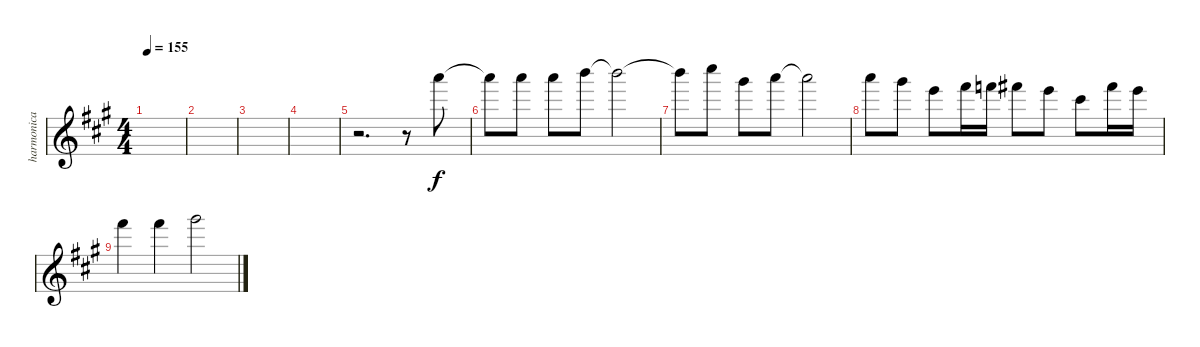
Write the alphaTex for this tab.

\track ("harmonica" "harmonica") {instrument synthbass1}
\staff {score}
\tuning (E4 B3 G3 D3 A2 E2 B1) {hide}
\ts (4 4)
\tempo 155
\clef g2
\ks a
|
|
|
|
r.2{d} r.8 17.1.8{dy f} |
17.1{t}.8 17.1.8 17.1.8 19.1.8 19.1{t}.2 |
19.1{t}.8 21.1.8 16.1.8 17.1.8 17.1{t}.2 |
17.1.8 16.1.8 12.1.8 14.1.16 13.1.16 14.1.8 12.1.8 9.1.8 14.1.16 12.1.16 |
14.1.4 14.1.4 16.1.2
